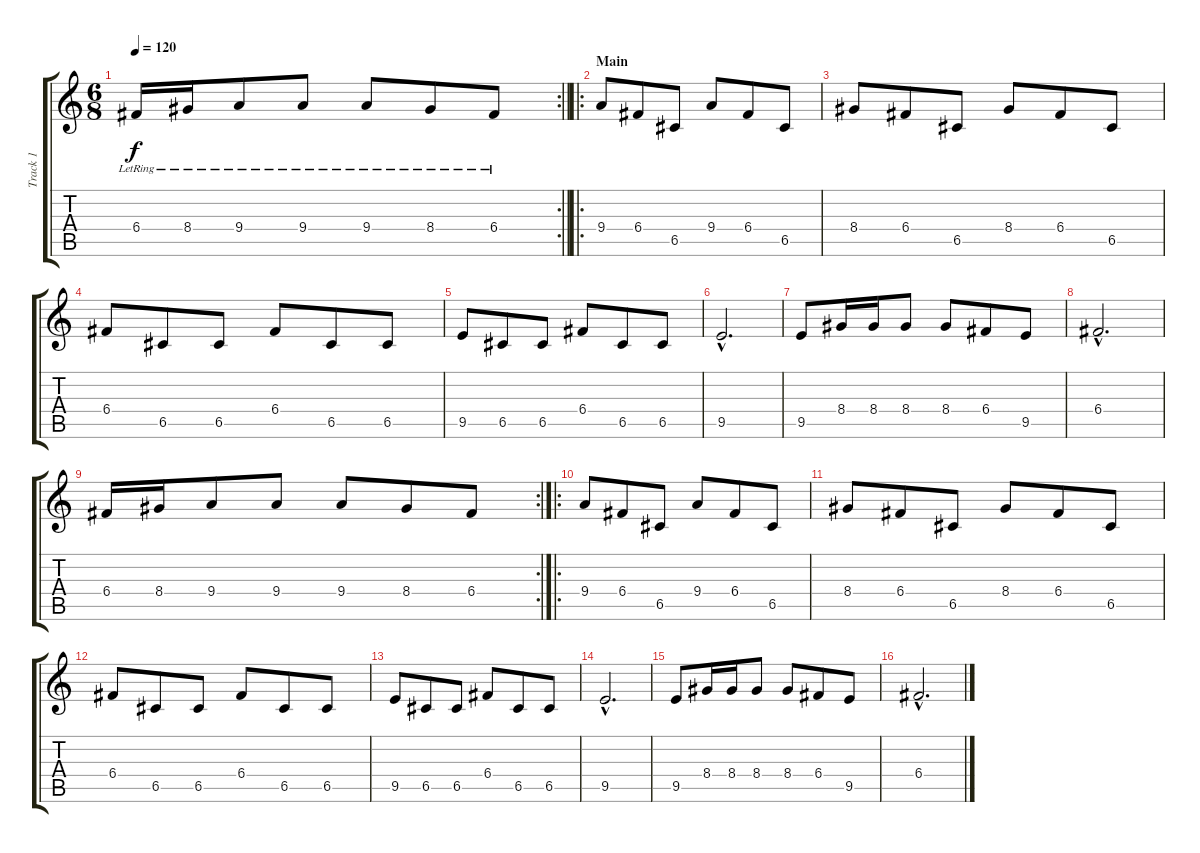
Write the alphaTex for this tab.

\track ("Track 1" "Track 1") {instrument acousticguitarnylon}
\staff {score tabs}
\tuning (D4 A3 F3 C3 G2 D2) {hide}
\rc 2
\ts (6 8)
\tempo 120
\clef g2
\barLineRight lightlight
\ks c
6.4{lr}.16{dy f} 8.4{lr}.16 9.4{lr}.8 9.4{lr}.8 9.4{lr}.8 8.4{lr}.8 6.4{lr}.8 |
\ro
\section ("" "Main")
9.4.8{instrument distortionguitar} 6.4.8 6.5.8 9.4.8 6.4.8 6.5.8 |
8.4.8 6.4.8 6.5.8 8.4.8 6.4.8 6.5.8 |
6.4.8 6.5.8 6.5.8 6.4.8 6.5.8 6.5.8 |
9.5.8 6.5.8 6.5.8 6.4.8 6.5.8 6.5.8 |
9.5{hac}.2{d} |
9.5.8 8.4.16 8.4.16 8.4.8 8.4.8 6.4.8 9.5.8 |
6.4{hac}.2{d} |
\rc 2
6.4.16 8.4.16 9.4.8 9.4.8 9.4.8 8.4.8 6.4.8 |
\ro
9.4.8 6.4.8 6.5.8 9.4.8 6.4.8 6.5.8 |
8.4.8 6.4.8 6.5.8 8.4.8 6.4.8 6.5.8 |
6.4.8 6.5.8 6.5.8 6.4.8 6.5.8 6.5.8 |
9.5.8 6.5.8 6.5.8 6.4.8 6.5.8 6.5.8 |
9.5{hac}.2{d} |
9.5.8 8.4.16 8.4.16 8.4.8 8.4.8 6.4.8 9.5.8 |
6.4{hac}.2{d}
